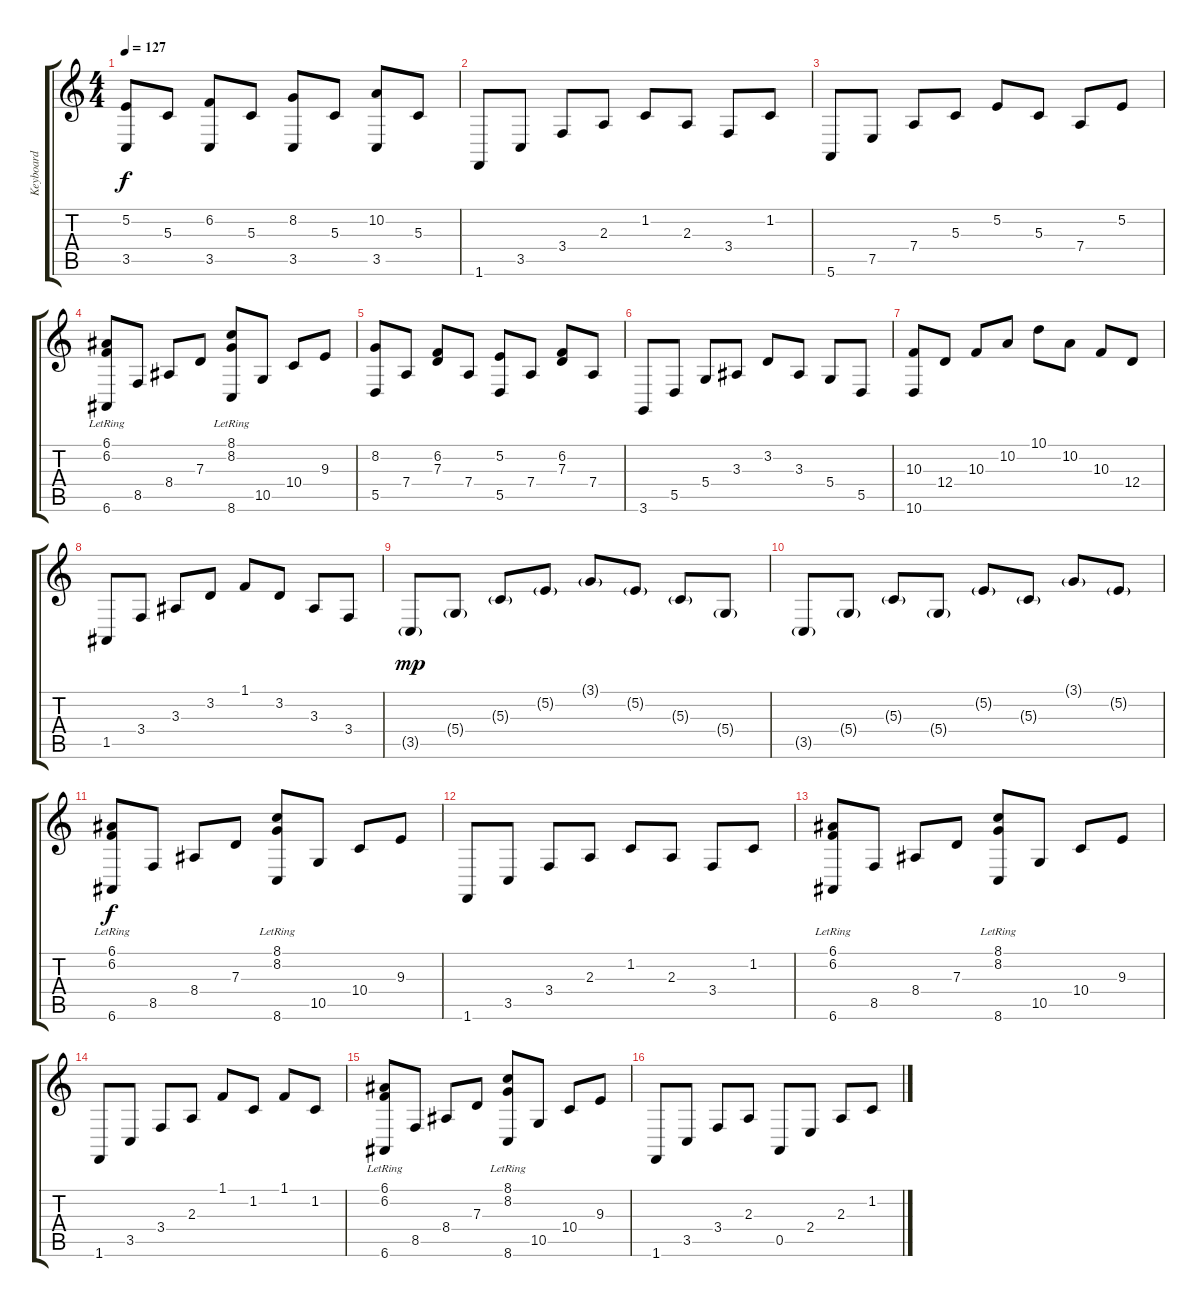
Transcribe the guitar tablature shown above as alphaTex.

\track ("Keyboard" "Keyboard") {instrument electricgrandpiano}
\staff {score tabs}
\tuning (E4 B3 G3 D3 A2 E2) {hide}
\ts (4 4)
\tempo 127
\clef g2
\ks c
(5.2 3.5).8{dy f} 5.3.8 (6.2 3.5).8 5.3.8 (8.2 3.5).8 5.3.8 (10.2 3.5).8 5.3.8 |
1.6.8 3.5.8 3.4.8 2.3.8 1.2.8 2.3.8 3.4.8 1.2.8 |
5.6.8 7.5.8 7.4.8 5.3.8 5.2.8 5.3.8 7.4.8 5.2.8 |
(6.1{lr} 6.2{lr} 6.6).8 8.5.8 8.4.8 7.3.8 (8.1{lr} 8.2{lr} 8.6).8 10.5.8 10.4.8 9.3.8 |
(8.2 5.5).8 7.4.8 (6.2 7.3).8 7.4.8 (5.2 5.5).8 7.4.8 (6.2 7.3).8 7.4.8 |
3.6.8 5.5.8 5.4.8 3.3.8 3.2.8 3.3.8 5.4.8 5.5.8 |
(10.3 10.6).8 12.4.8 10.3.8 10.2.8 10.1.8 10.2.8 10.3.8 12.4.8 |
1.5.8 3.4.8 3.3.8 3.2.8 1.1.8 3.2.8 3.3.8 3.4.8 |
3.5{g}.8{dy mp} 5.4{g}.8 5.3{g}.8 5.2{g}.8 3.1{g}.8 5.2{g}.8 5.3{g}.8 5.4{g}.8 |
3.5{g}.8 5.4{g}.8 5.3{g}.8 5.4{g}.8 5.2{g}.8 5.3{g}.8 3.1{g}.8 5.2{g}.8 |
(6.1{lr} 6.2{lr} 6.6).8{dy f} 8.5.8 8.4.8 7.3.8 (8.1{lr} 8.2{lr} 8.6).8 10.5.8 10.4.8 9.3.8 |
1.6.8 3.5.8 3.4.8 2.3.8 1.2.8 2.3.8 3.4.8 1.2.8 |
(6.1{lr} 6.2{lr} 6.6).8 8.5.8 8.4.8 7.3.8 (8.1{lr} 8.2{lr} 8.6).8 10.5.8 10.4.8 9.3.8 |
1.6.8 3.5.8 3.4.8 2.3.8 1.1.8 1.2.8 1.1.8 1.2.8 |
(6.1{lr} 6.2{lr} 6.6).8 8.5.8 8.4.8 7.3.8 (8.1{lr} 8.2{lr} 8.6).8 10.5.8 10.4.8 9.3.8 |
1.6.8 3.5.8 3.4.8 2.3.8 0.5.8 2.4.8 2.3.8 1.2.8
